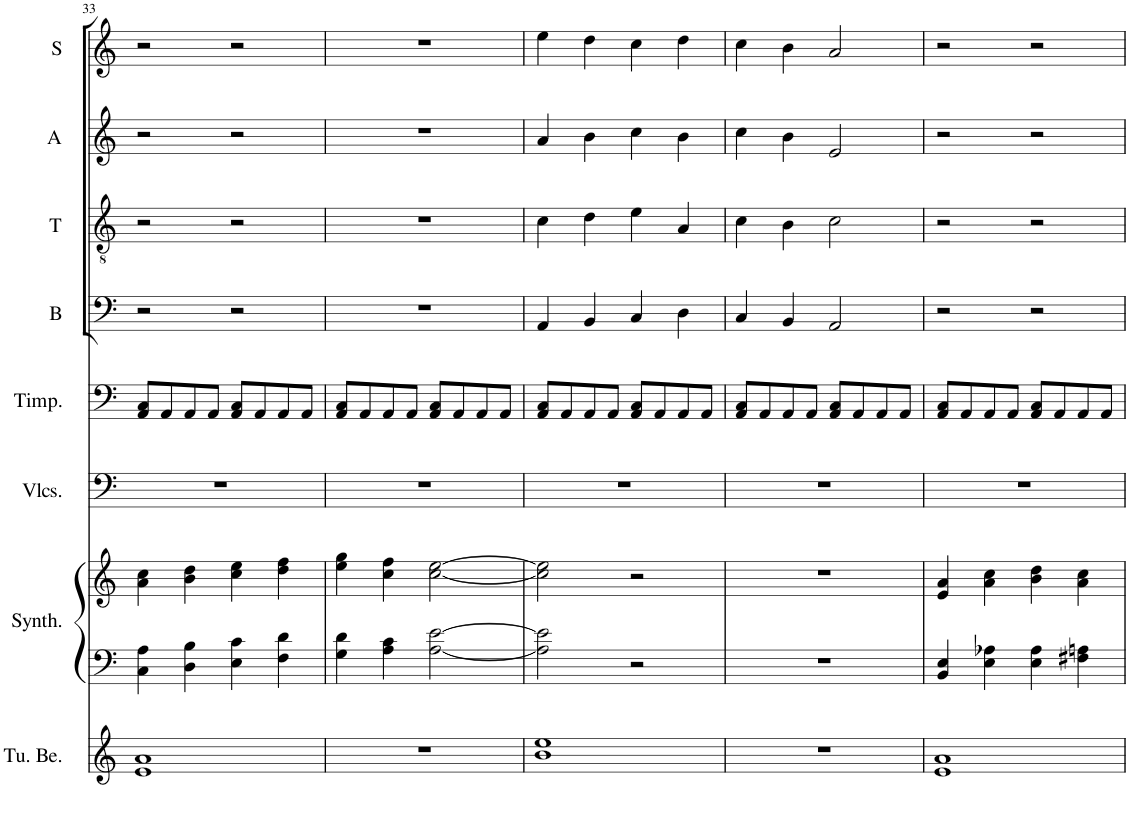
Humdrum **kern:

**kern	**kern	**kern	**kern	**kern	**kern	**kern	**kern	**kern
*part8	*part7	*part7	*part6	*part5	*part4	*part3	*part2	*part1
*staff9	*staff8	*staff7	*staff6	*staff5	*staff4	*staff3	*staff2	*staff1
*I"Tubular Bells	*I"Keyboard Synthesizer	*	*I"Violoncellos	*I"Timpani	*I"Bass	*I"Tenor	*I"Alto	*I"Soprano
*I'Tu. Be.	*I'Synth.	*	*I'Vlcs.	*I'Timp.	*I'B	*I'T	*I'A	*I'S
!!LO:PB:g=z
*clefG2	*clefF4	*clefG2	*clefF4	*clefF4	*clefF4	*clefGv2	*clefG2	*clefG2
*k[]	*k[]	*k[]	*k[]	*k[]	*k[]	*k[]	*k[]	*k[]
*M4/4	*M4/4	*M4/4	*M4/4	*M4/4	*M4/4	*M4/4	*M4/4	*M4/4
=33	=33	=33	=33	=33	=33	=33	=33	=33
1e 1a	4C\ 4A\	4a\ 4cc\	1r	8AA/ 8C/L	2r	2r	2r	2r
.	.	.	.	8AA/	.	.	.	.
.	4D\ 4B\	4b\ 4dd\	.	8AA/	.	.	.	.
.	.	.	.	8AA/J	.	.	.	.
.	4E\ 4c\	4cc\ 4ee\	.	8AA/ 8C/L	2r	2r	2r	2r
.	.	.	.	8AA/	.	.	.	.
.	4F\ 4d\	4dd\ 4ff\	.	8AA/	.	.	.	.
.	.	.	.	8AA/J	.	.	.	.
=34	=34	=34	=34	=34	=34	=34	=34	=34
1r	4G\ 4d\	4ee\ 4gg\	1r	8AA/ 8C/L	1r	1r	1r	1r
.	.	.	.	8AA/	.	.	.	.
.	4A\ 4c\	4cc\ 4ff\	.	8AA/	.	.	.	.
.	.	.	.	8AA/J	.	.	.	.
.	[2A\ [2e\	[2cc\ [2ee\	.	8AA/ 8C/L	.	.	.	.
.	.	.	.	8AA/	.	.	.	.
.	.	.	.	8AA/	.	.	.	.
.	.	.	.	8AA/J	.	.	.	.
=35	=35	=35	=35	=35	=35	=35	=35	=35
1b 1ee	2A\] 2e\]	2cc\] 2ee\]	1r	8AA/ 8C/L	4AA/	4c\	4a/	4ee\
.	.	.	.	8AA/	.	.	.	.
.	.	.	.	8AA/	4BB/	4d\	4b\	4dd\
.	.	.	.	8AA/J	.	.	.	.
.	2r	2r	.	8AA/ 8C/L	4C/	4e\	4cc\	4cc\
.	.	.	.	8AA/	.	.	.	.
.	.	.	.	8AA/	4D\	4A/	4b\	4dd\
.	.	.	.	8AA/J	.	.	.	.
=36	=36	=36	=36	=36	=36	=36	=36	=36
1r	1r	1r	1r	8AA/ 8C/L	4C/	4c\	4cc\	4cc\
.	.	.	.	8AA/	.	.	.	.
.	.	.	.	8AA/	4BB/	4B\	4b\	4b\
.	.	.	.	8AA/J	.	.	.	.
.	.	.	.	8AA/ 8C/L	2AA/	2c\	2e/	2a/
.	.	.	.	8AA/	.	.	.	.
.	.	.	.	8AA/	.	.	.	.
.	.	.	.	8AA/J	.	.	.	.
=37	=37	=37	=37	=37	=37	=37	=37	=37
1e 1a	4BB/ 4E/	4e/ 4a/	1r	8AA/ 8C/L	2r	2r	2r	2r
.	.	.	.	8AA/	.	.	.	.
.	4E\ 4A-X\	4a\ 4cc\	.	8AA/	.	.	.	.
.	.	.	.	8AA/J	.	.	.	.
.	4E\ 4A-\	4b\ 4dd\	.	8AA/ 8C/L	2r	2r	2r	2r
.	.	.	.	8AA/	.	.	.	.
.	4F#X\ 4An\	4a\ 4cc\	.	8AA/	.	.	.	.
.	.	.	.	8AA/J	.	.	.	.
=	=	=	=	=	=	=	=	=
*-	*-	*-	*-	*-	*-	*-	*-	*-
